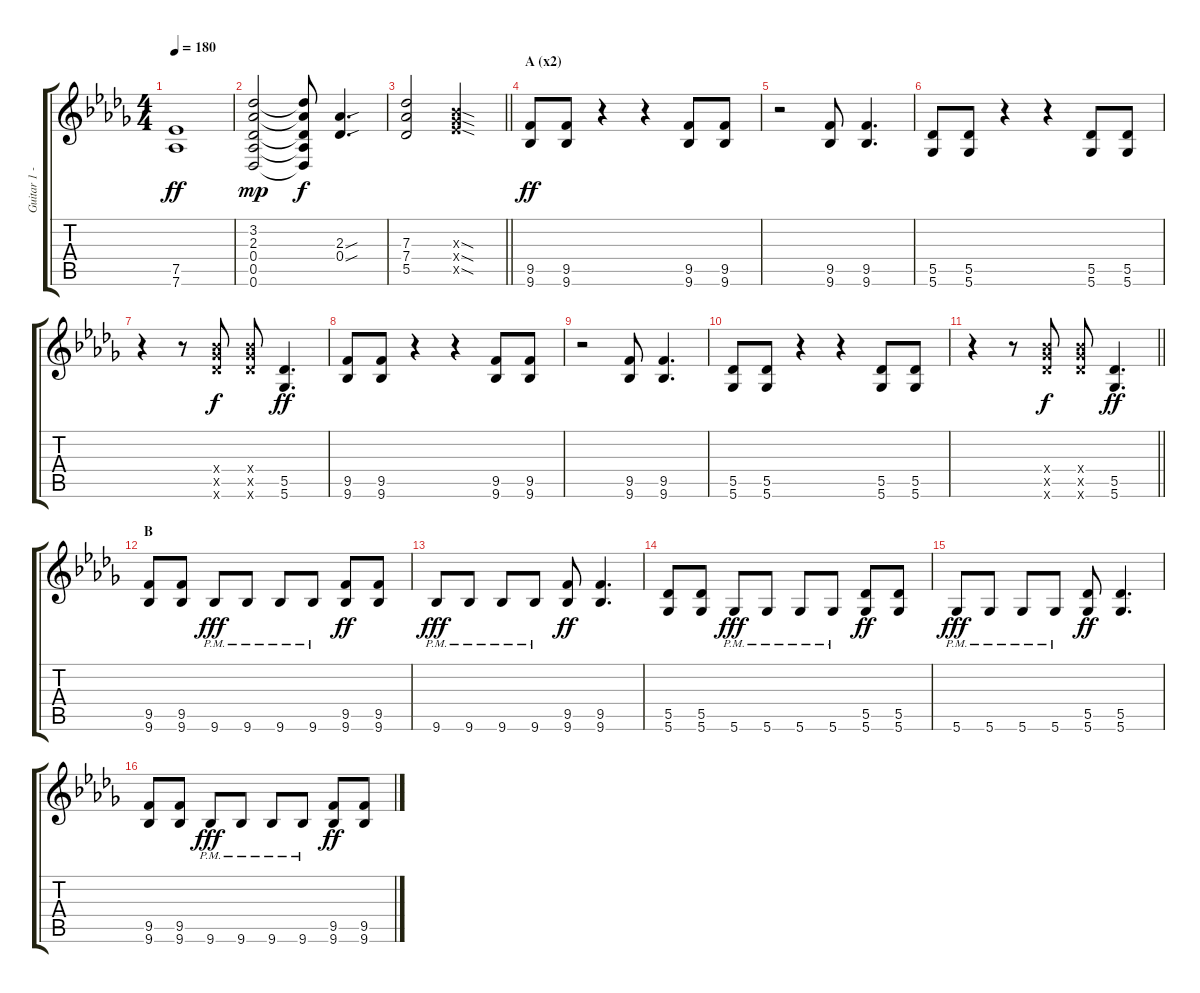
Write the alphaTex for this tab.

\track ("Guitar 1 - Hiroshi" "Guitar 1 -") {instrument distortionguitar}
\staff {score tabs}
\tuning (Eb4 Bb3 Gb3 Db3 Ab2 Db2) {hide}
\ts (4 4)
\tempo 180
\clef g2
\ks db
(7.5{t} 7.6{t}).1{dy ff} |
(3.2 2.3 0.4 0.5 0.6).2{dy mp} (3.2{t} 2.3{t} 0.4{t} 0.5{t} 0.6{t}).8{dy f} (2.3{sou} 0.4{sou}).4{d} |
\barLineRight lightlight
(7.3 7.4 5.5).2 (4.3{sod x} 5.4{sod x} 7.5{sod x}).2 |
\section ("" "A (x2)")
(9.5 9.6).8{dy ff instrument distortionguitar} (9.5 9.6).8 r.4 r.4 (9.5 9.6).8 (9.5 9.6).8 |
r.2 (9.5 9.6).8 (9.5 9.6).4{d} |
(5.5 5.6).8 (5.5 5.6).8 r.4 r.4 (5.5 5.6).8 (5.5 5.6).8 |
r.4 r.8 (9.4{x} 10.5{x} 12.6{x}).8{dy f} (9.4{x} 10.5{x} 12.6{x}).8 (5.5 5.6).4{d dy ff} |
(9.5 9.6).8 (9.5 9.6).8 r.4 r.4 (9.5 9.6).8 (9.5 9.6).8 |
r.2 (9.5 9.6).8 (9.5 9.6).4{d} |
(5.5 5.6).8 (5.5 5.6).8 r.4 r.4 (5.5 5.6).8 (5.5 5.6).8 |
\barLineRight lightlight
r.4 r.8 (9.4{x} 10.5{x} 12.6{x}).8{dy f} (9.4{x} 10.5{x} 12.6{x}).8 (5.5 5.6).4{d dy ff} |
\section ("" "B")
(9.5 9.6).8 (9.5 9.6).8 9.6{pm}.8{dy fff} 9.6{pm}.8 9.6{pm}.8 9.6{pm}.8 (9.5 9.6).8{dy ff} (9.5 9.6).8 |
9.6{pm}.8{dy fff} 9.6{pm}.8 9.6{pm}.8 9.6{pm}.8 (9.5 9.6).8{dy ff} (9.5 9.6).4{d} |
(5.5 5.6).8 (5.5 5.6).8 5.6{pm}.8{dy fff} 5.6{pm}.8 5.6{pm}.8 5.6{pm}.8 (5.5 5.6).8{dy ff} (5.5 5.6).8 |
5.6{pm}.8{dy fff} 5.6{pm}.8 5.6{pm}.8 5.6{pm}.8 (5.5 5.6).8{dy ff} (5.5 5.6).4{d} |
(9.5 9.6).8 (9.5 9.6).8 9.6{pm}.8{dy fff} 9.6{pm}.8 9.6{pm}.8 9.6{pm}.8 (9.5 9.6).8{dy ff} (9.5 9.6).8
